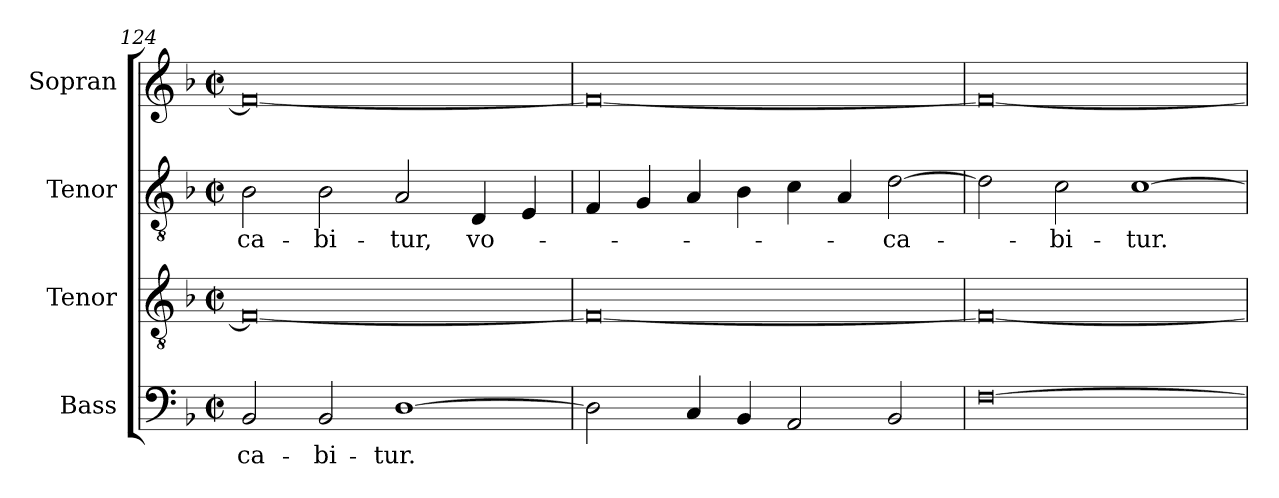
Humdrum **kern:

**kern	**text	**kern	**kern	**text	**kern
*part4	*part4	*part3	*part2	*part2	*part1
*staff4	*staff4	*staff3	*staff2	*staff2	*staff1
*I"Bass	*	*I"Tenor	*I"Tenor	*	*I"Sopran
*	*	*I'Tenor	*	*	*
*clefF4	*	*clefGv2	*clefGv2	*	*clefG2
*	*	*ITrd7c12	*ITrd7c12	*	*
*k[b-]	*	*k[b-]	*k[b-]	*	*k[b-]
*F:	*	*F:	*F:	*	*F:
*M2/2	*	*M2/2	*M2/2	*	*M2/2
*met(c|)	*	*met(c|)	*met(c|)	*	*met(c|)
=124	=124	=124	=124	=124	=124
!	!LO:LY:b:color=#000000	!	!	!	!
!	!	!	!	!LO:LY:b:color=#000000	!
2BB-i/	-ca-	0FFi_<	2BB-i\	-ca-	0fi_<
!	!LO:LY:b:color=#000000	!	!	!	!
!	!	!	!	!LO:LY:b:color=#000000	!
2BB-i/	-bi-	.	2BB-i\	-bi-	.
!	!LO:LY:b:color=#000000	!	!	!	!
!	!	!	!	!LO:LY:b:color=#000000	!
[>1Di	-tur.	.	2AAi/	-tur,	.
!	!	!	!	!LO:LY:b:color=#000000	!
.	.	.	4DDi/	vo-	.
.	.	.	4EEi/	.	.
=125	=125	=125	=125	=125	=125
2Di\]	.	0FFi_<	4FFi/	.	0fi_<
.	.	.	4GGi/	.	.
4Ci/	.	.	4AAi/	.	.
4BB-i/	.	.	4BB-i\	.	.
2AAi/	.	.	4Ci\	.	.
.	.	.	4AAi/	.	.
!	!	!	!	!LO:LY:b:color=#000000	!
2BB-i/	.	.	[>2Di\	-ca-	.
=126	=126	=126	=126	=126	=126
[<0Fi	.	0FFi_<	2Di\]	.	0fi_<
!	!	!	!	!LO:LY:b:color=#000000	!
.	.	.	2Ci\	-bi-	.
!	!	!	!	!LO:LY:b:color=#000000	!
.	.	.	[>1Ci	-tur.	.
=	=	=	=	=	=
*-	*-	*-	*-	*-	*-
